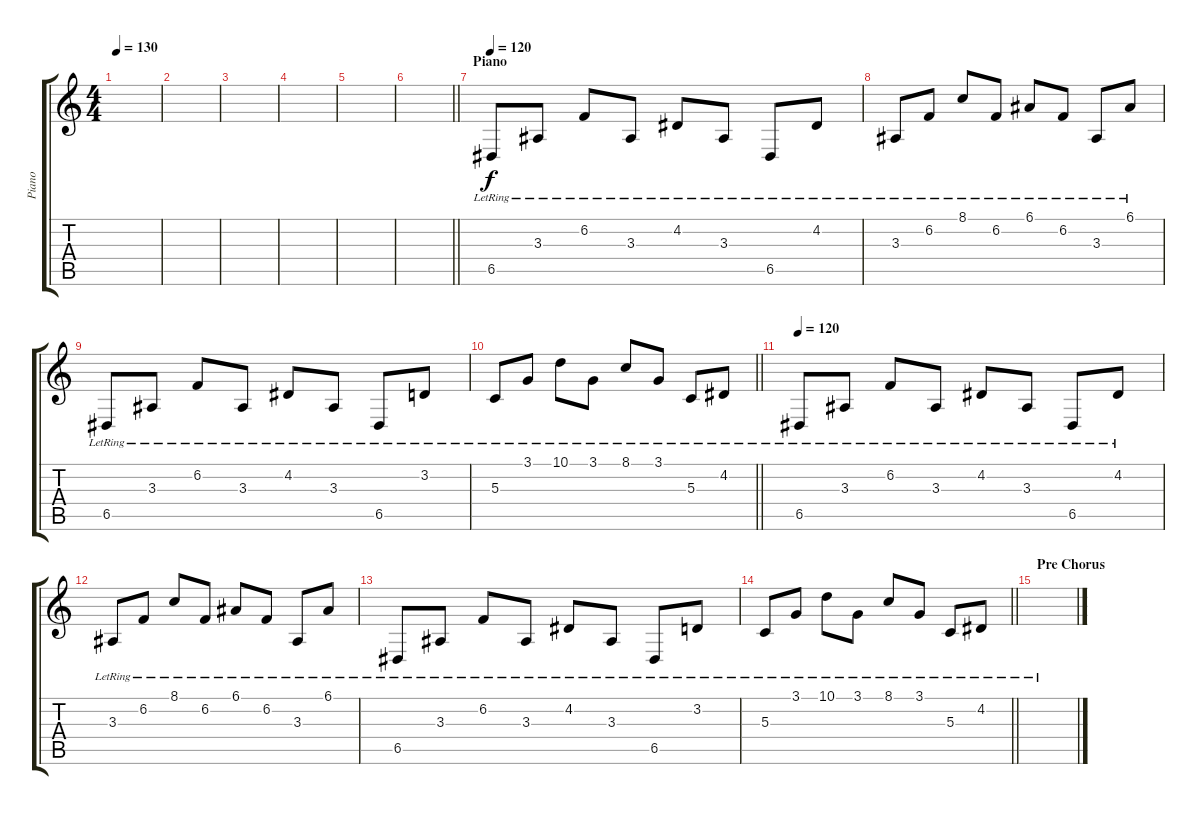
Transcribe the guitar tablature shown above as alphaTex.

\track ("Piano" "Piano") {instrument brightacousticpiano}
\staff {score tabs}
\tuning (E4 B3 G3 D3 A2 E2) {hide}
\ts (4 4)
\tempo 130
\clef g2
\ks c
|
|
|
|
|
\barLineRight lightlight
|
\section ("" "Piano")
\tempo 120
6.5{lr}.8 3.3{lr}.8 6.2{lr}.8 3.3{lr}.8 4.2{lr}.8 3.3{lr}.8 6.5{lr}.8 4.2{lr}.8 |
3.3{lr}.8 6.2{lr}.8 8.1{lr}.8 6.2{lr}.8 6.1{lr}.8 6.2{lr}.8 3.3{lr}.8 6.1{lr}.8 |
6.5{lr}.8 3.3{lr}.8 6.2{lr}.8 3.3{lr}.8 4.2{lr}.8 3.3{lr}.8 6.5{lr}.8 3.2{lr}.8 |
\barLineRight lightlight
5.3{lr}.8 3.1{lr}.8 10.1{lr}.8 3.1{lr}.8 8.1{lr}.8 3.1{lr}.8 5.3{lr}.8 4.2{lr}.8 |
\tempo 120
6.5{lr}.8 3.3{lr}.8 6.2{lr}.8 3.3{lr}.8 4.2{lr}.8 3.3{lr}.8 6.5{lr}.8 4.2{lr}.8 |
3.3{lr}.8 6.2{lr}.8 8.1{lr}.8 6.2{lr}.8 6.1{lr}.8 6.2{lr}.8 3.3{lr}.8 6.1{lr}.8 |
6.5{lr}.8 3.3{lr}.8 6.2{lr}.8 3.3{lr}.8 4.2{lr}.8 3.3{lr}.8 6.5{lr}.8 3.2{lr}.8 |
\barLineRight lightlight
5.3{lr}.8 3.1{lr}.8 10.1{lr}.8 3.1{lr}.8 8.1{lr}.8 3.1{lr}.8 5.3{lr}.8 4.2{lr}.8 |
\section ("" "Pre Chorus")
